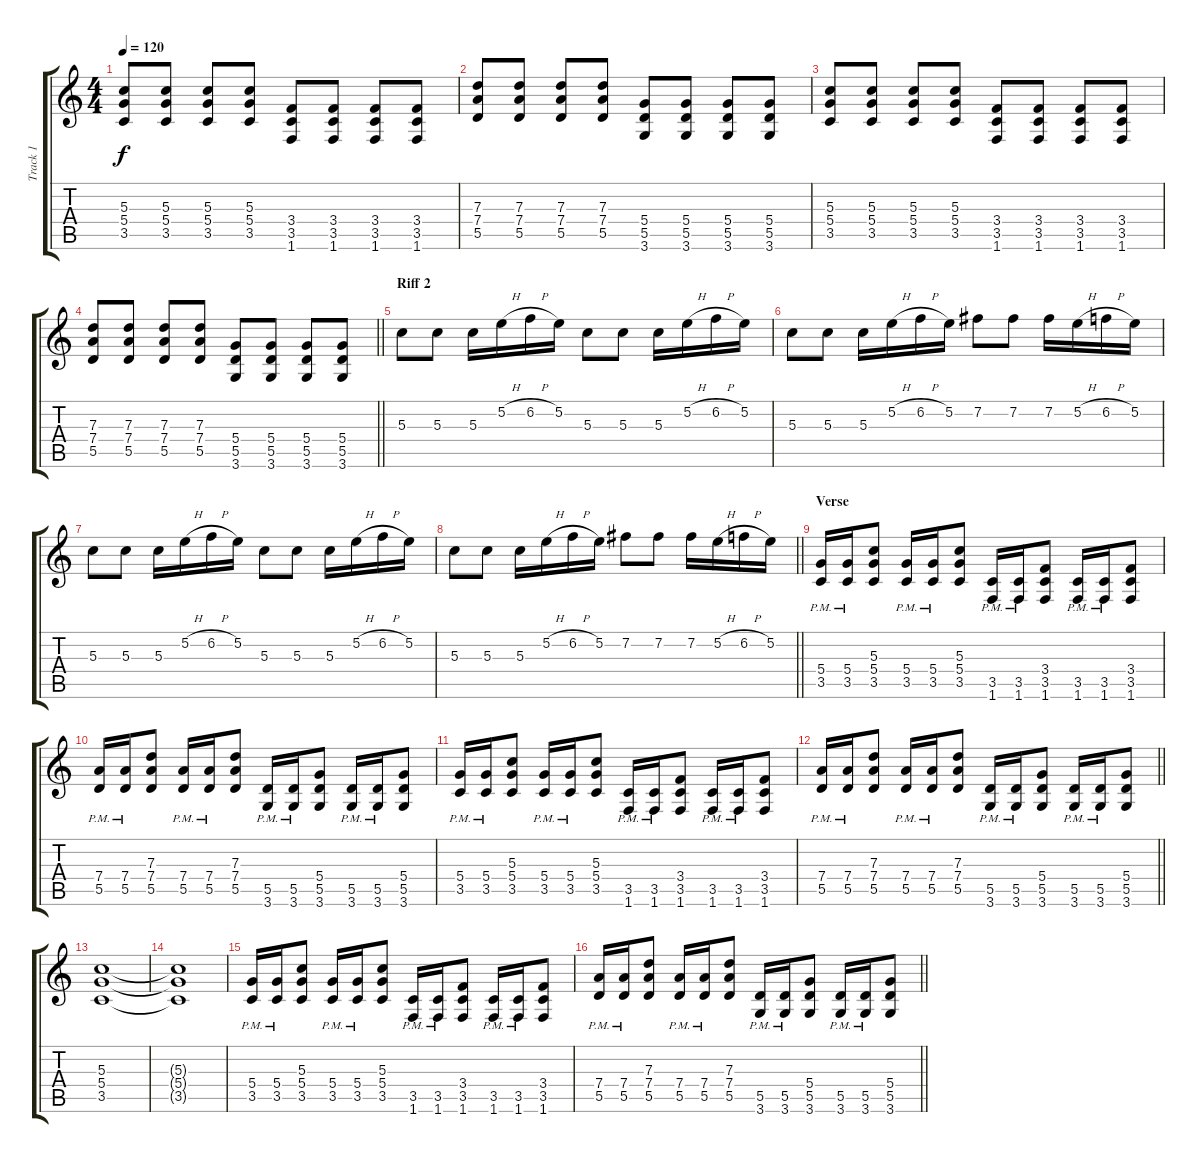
\track ("Track 1" "Track 1") {solo instrument distortionguitar}
\staff {score tabs}
\tuning (E4 B3 G3 D3 A2 E2) {hide}
\ts (4 4)
\tempo 120
\clef g2
\ks c
(5.3 5.4 3.5).8{dy f} (5.3 5.4 3.5).8 (5.3 5.4 3.5).8 (5.3 5.4 3.5).8 (3.4 3.5 1.6).8 (3.4 3.5 1.6).8 (3.4 3.5 1.6).8 (3.4 3.5 1.6).8 |
(7.3 7.4 5.5).8 (7.3 7.4 5.5).8 (7.3 7.4 5.5).8 (7.3 7.4 5.5).8 (5.4 5.5 3.6).8 (5.4 5.5 3.6).8 (5.4 5.5 3.6).8 (5.4 5.5 3.6).8 |
(5.3 5.4 3.5).8 (5.3 5.4 3.5).8 (5.3 5.4 3.5).8 (5.3 5.4 3.5).8 (3.4 3.5 1.6).8 (3.4 3.5 1.6).8 (3.4 3.5 1.6).8 (3.4 3.5 1.6).8 |
\barLineRight lightlight
(7.3 7.4 5.5).8 (7.3 7.4 5.5).8 (7.3 7.4 5.5).8 (7.3 7.4 5.5).8 (5.4 5.5 3.6).8 (5.4 5.5 3.6).8 (5.4 5.5 3.6).8 (5.4 5.5 3.6).8 |
\section ("" "Riff 2")
5.3.8 5.3.8 5.3.16 5.2{h}.16 6.2{h}.16 5.2.16 5.3.8 5.3.8 5.3.16 5.2{h}.16 6.2{h}.16 5.2.16 |
5.3.8 5.3.8 5.3.16 5.2{h}.16 6.2{h}.16 5.2.16 7.2.8 7.2.8 7.2.16 5.2{h}.16 6.2{h}.16 5.2.16 |
5.3.8 5.3.8 5.3.16 5.2{h}.16 6.2{h}.16 5.2.16 5.3.8 5.3.8 5.3.16 5.2{h}.16 6.2{h}.16 5.2.16 |
\barLineRight lightlight
5.3.8 5.3.8 5.3.16 5.2{h}.16 6.2{h}.16 5.2.16 7.2.8 7.2.8 7.2.16 5.2{h}.16 6.2{h}.16 5.2.16 |
\section ("" "Verse")
(5.4{pm} 3.5{pm}).16 (5.4{pm} 3.5{pm}).16 (5.3 5.4 3.5).8 (5.4{pm} 3.5{pm}).16 (5.4{pm} 3.5{pm}).16 (5.3 5.4 3.5).8 (3.5{pm} 1.6{pm}).16 (3.5{pm} 1.6{pm}).16 (3.4 3.5 1.6).8 (3.5{pm} 1.6{pm}).16 (3.5{pm} 1.6{pm}).16 (3.4 3.5 1.6).8 |
(7.4{pm} 5.5{pm}).16 (7.4{pm} 5.5{pm}).16 (7.3 7.4 5.5).8 (7.4{pm} 5.5{pm}).16 (7.4{pm} 5.5{pm}).16 (7.3 7.4 5.5).8 (5.5{pm} 3.6{pm}).16 (5.5{pm} 3.6{pm}).16 (5.4 5.5 3.6).8 (5.5{pm} 3.6{pm}).16 (5.5{pm} 3.6{pm}).16 (5.4 5.5 3.6).8 |
(5.4{pm} 3.5{pm}).16 (5.4{pm} 3.5{pm}).16 (5.3 5.4 3.5).8 (5.4{pm} 3.5{pm}).16 (5.4{pm} 3.5{pm}).16 (5.3 5.4 3.5).8 (3.5{pm} 1.6{pm}).16 (3.5{pm} 1.6{pm}).16 (3.4 3.5 1.6).8 (3.5{pm} 1.6{pm}).16 (3.5{pm} 1.6{pm}).16 (3.4 3.5 1.6).8 |
\barLineRight lightlight
(7.4{pm} 5.5{pm}).16 (7.4{pm} 5.5{pm}).16 (7.3 7.4 5.5).8 (7.4{pm} 5.5{pm}).16 (7.4{pm} 5.5{pm}).16 (7.3 7.4 5.5).8 (5.5{pm} 3.6{pm}).16 (5.5{pm} 3.6{pm}).16 (5.4 5.5 3.6).8 (5.5{pm} 3.6{pm}).16 (5.5{pm} 3.6{pm}).16 (5.4 5.5 3.6).8 |
(5.3 5.4 3.5).1 |
(5.3{t} 5.4{t} 3.5{t}).1 |
(5.4{pm} 3.5{pm}).16 (5.4{pm} 3.5{pm}).16 (5.3 5.4 3.5).8 (5.4{pm} 3.5{pm}).16 (5.4{pm} 3.5{pm}).16 (5.3 5.4 3.5).8 (3.5{pm} 1.6{pm}).16 (3.5{pm} 1.6{pm}).16 (3.4 3.5 1.6).8 (3.5{pm} 1.6{pm}).16 (3.5{pm} 1.6{pm}).16 (3.4 3.5 1.6).8 |
\barLineRight lightlight
(7.4{pm} 5.5{pm}).16 (7.4{pm} 5.5{pm}).16 (7.3 7.4 5.5).8 (7.4{pm} 5.5{pm}).16 (7.4{pm} 5.5{pm}).16 (7.3 7.4 5.5).8 (5.5{pm} 3.6{pm}).16 (5.5{pm} 3.6{pm}).16 (5.4 5.5 3.6).8 (5.5{pm} 3.6{pm}).16 (5.5{pm} 3.6{pm}).16 (5.4 5.5 3.6).8
